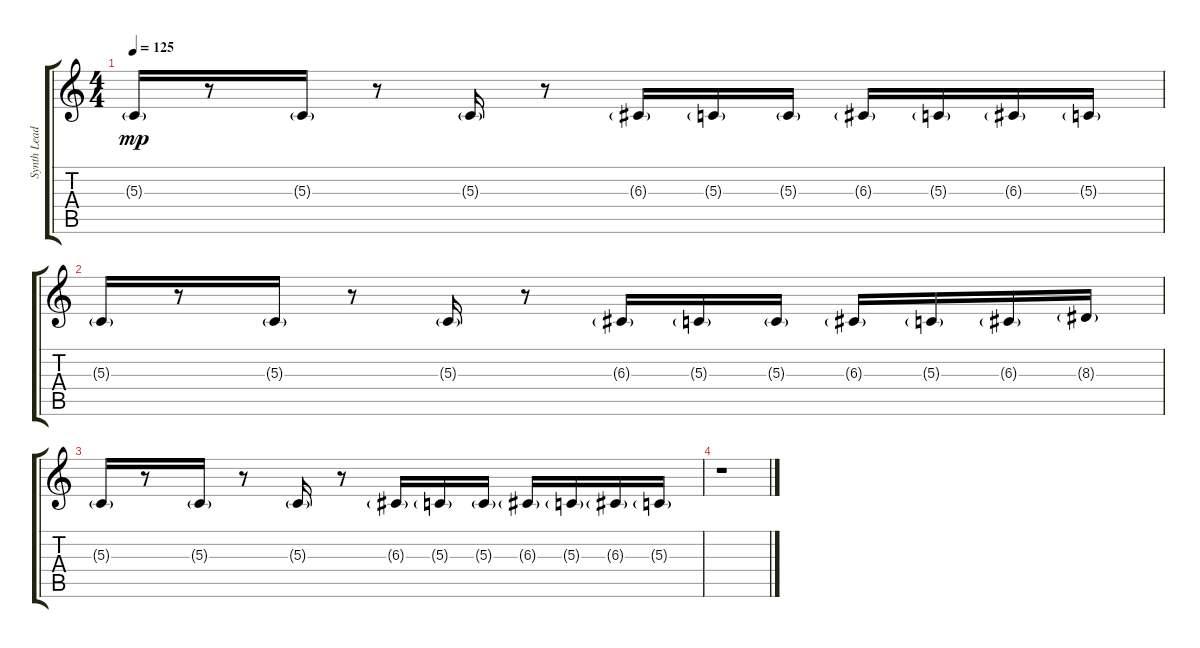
\track ("Synth Lead" "Synth Lead") {instrument lead5charang}
\staff {score tabs}
\tuning (E4 B3 G3 D3 A2 E2) {hide}
\ts (4 4)
\tempo 125
\clef g2
\ks c
5.3{g}.16{dy mp} r.8 5.3{g}.16 r.8 5.3{g}.16 r.8 6.3{g}.16 5.3{g}.16 5.3{g}.16 6.3{g}.16 5.3{g}.16 6.3{g}.16 5.3{g}.16 |
5.3{g}.16 r.8 5.3{g}.16 r.8 5.3{g}.16 r.8 6.3{g}.16 5.3{g}.16 5.3{g}.16 6.3{g}.16 5.3{g}.16 6.3{g}.16 8.3{g}.16 |
5.3{g}.16 r.8 5.3{g}.16 r.8 5.3{g}.16 r.8 6.3{g}.16 5.3{g}.16 5.3{g}.16 6.3{g}.16 5.3{g}.16 6.3{g}.16 5.3{g}.16 |
r.1
